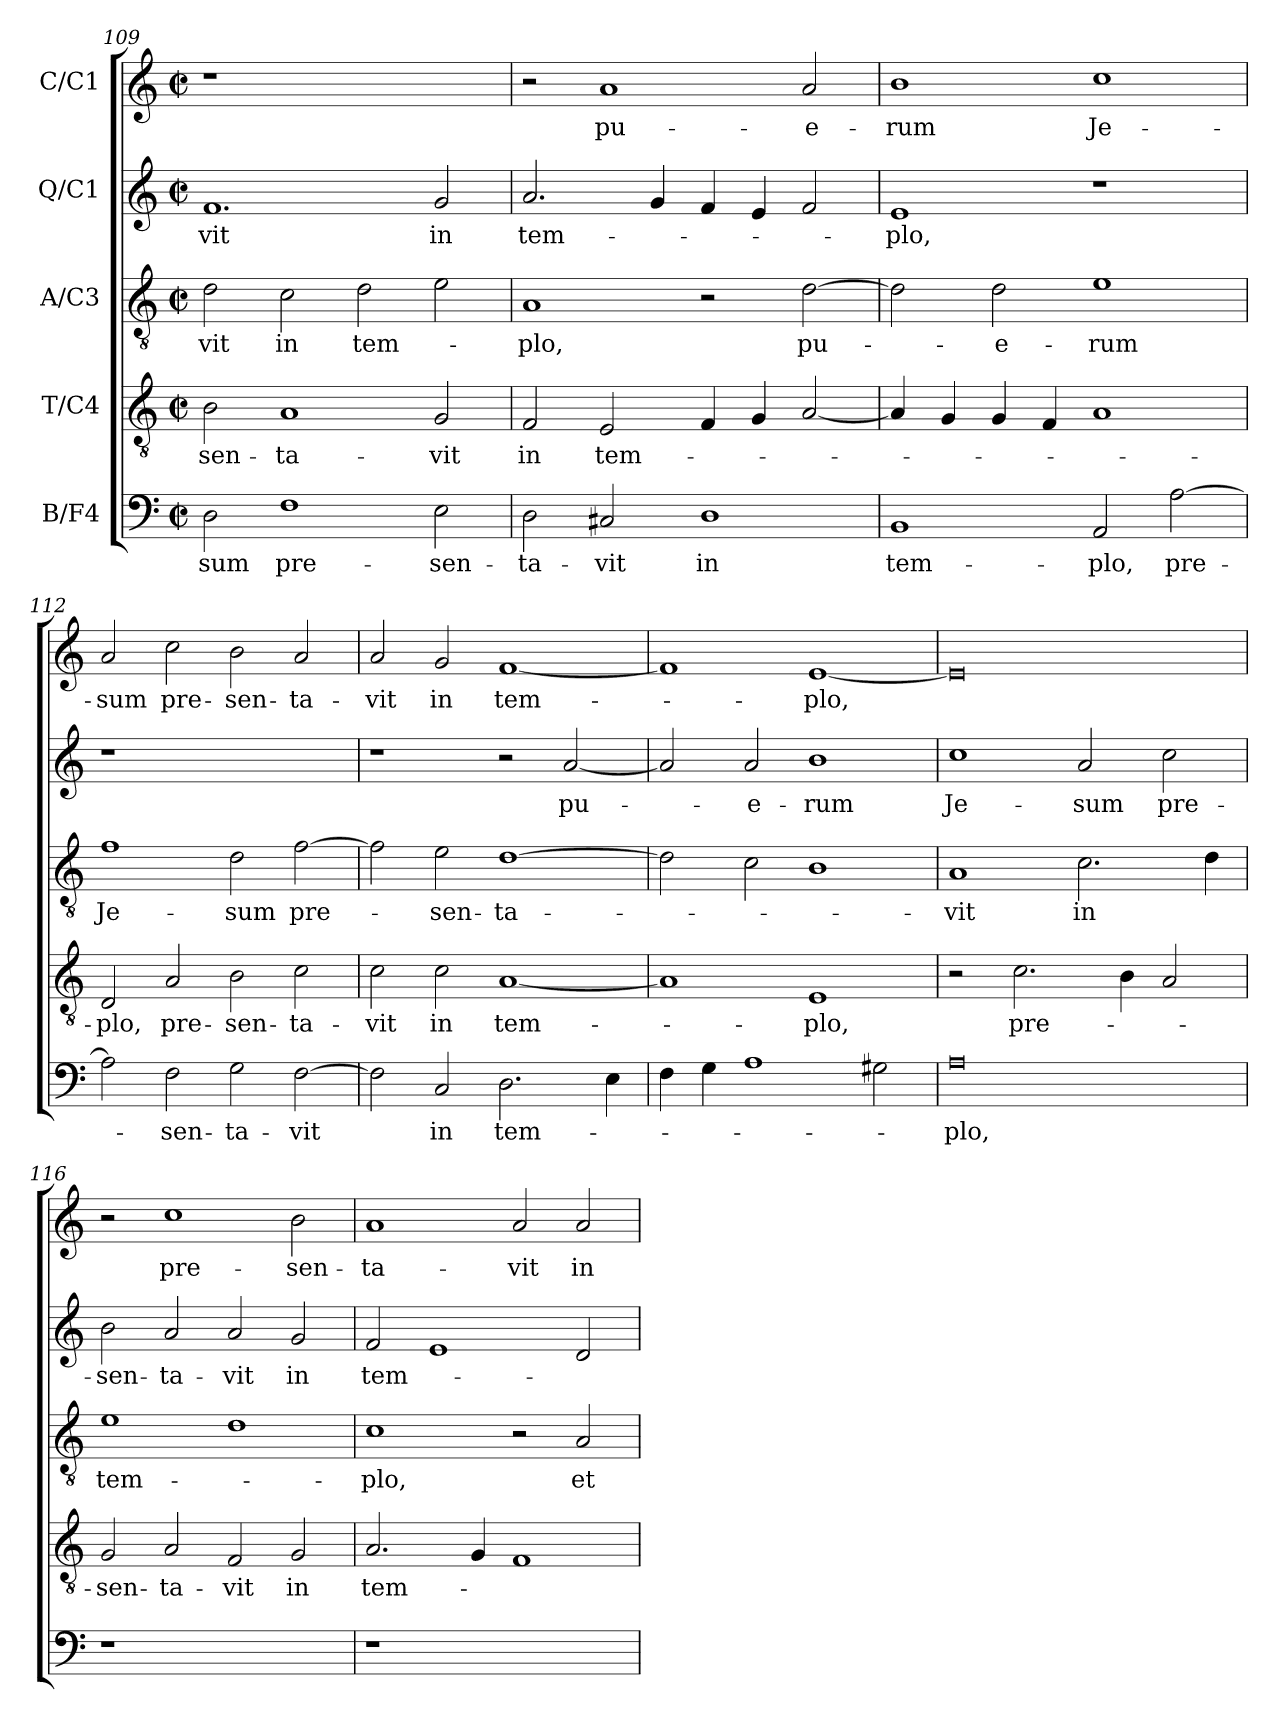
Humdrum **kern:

**kern	**text	**kern	**text	**kern	**text	**kern	**text	**kern	**text
*part5	*part5	*part4	*part4	*part3	*part3	*part2	*part2	*part1	*part1
*staff5	*staff5	*staff4	*staff4	*staff3	*staff3	*staff2	*staff2	*staff1	*staff1
*I"B/F4	*	*I"T/C4	*	*I"A/C3	*	*I"Q/C1	*	*I"C/C1	*
!!LO:LB:g=z
*clefF4	*	*clefGv2	*	*clefGv2	*	*clefG2	*	*clefG2	*
*k[]	*	*k[]	*	*k[]	*	*k[]	*	*k[]	*
*C:	*	*C:	*	*C:	*	*C:	*	*C:	*
*M2/2	*	*M2/2	*	*M2/2	*	*M2/2	*	*M2/2	*
*met(c|)	*	*met(c|)	*	*met(c|)	*	*met(c|)	*	*met(c|)	*
=109	=109	=109	=109	=109	=109	=109	=109	=109	=109
!	!LO:LY:b	!	!LO:LY:b	!	!LO:LY:b	!	!LO:LY:b	!	!
2D\	-sum	2B\	-sen-	2d\	-vit	1.f	-vit	1r	.
!	!LO:LY:b	!	!LO:LY:b	!	!LO:LY:b	!	!	!	!
1F	pre-	1A	-ta-	2c\	in	.	.	.	.
!	!	!	!	!	!LO:LY:b	!	!	!	!
.	.	.	.	2d\	tem-	.	.	1ryy	.
!	!LO:LY:b	!	!LO:LY:b	!	!	!	!LO:LY:b	!	!
2E\	-sen-	2G/	-vit	2e\	.	2g/	in	.	.
=110	=110	=110	=110	=110	=110	=110	=110	=110	=110
!	!LO:LY:b	!	!LO:LY:b	!	!LO:LY:b	!	!LO:LY:b	!	!
2D\	-ta-	2F/	in	1A	-plo,	2.a/	tem-	2r	.
!	!LO:LY:b	!	!LO:LY:b	!	!	!	!	!	!LO:LY:b
2C#X/	-vit	2E/	tem-	.	.	.	.	1a	pu-
.	.	.	.	.	.	4g/	.	.	.
!	!LO:LY:b	!	!	!	!	!	!	!	!
1D	in	4F/	.	2r	.	4f/	.	.	.
.	.	4G/	.	.	.	4e/	.	.	.
!	!	!	!	!	!LO:LY:b	!	!	!	!LO:LY:b
.	.	[2A/	.	[2d\	pu-	2f/	.	2a/	-e-
=111	=111	=111	=111	=111	=111	=111	=111	=111	=111
!	!LO:LY:b	!	!	!	!	!	!LO:LY:b	!	!LO:LY:b
1BB	tem-	4A/]	.	2d\]	.	1e	-plo,	1b	-rum
.	.	4G/	.	.	.	.	.	.	.
!	!	!	!	!	!LO:LY:b	!	!	!	!
.	.	4G/	.	2d\	-e-	.	.	.	.
.	.	4F/	.	.	.	.	.	.	.
!	!LO:LY:b	!	!	!	!LO:LY:b	!	!	!	!LO:LY:b
2AA/	-plo,	1A	.	1e	-rum	1r	.	1cc	Je-
!	!LO:LY:b	!	!	!	!	!	!	!	!
[2A\	pre-	.	.	.	.	.	.	.	.
=112	=112	=112	=112	=112	=112	=112	=112	=112	=112
!	!	!	!LO:LY:b	!	!LO:LY:b	!	!	!	!LO:LY:b
2A\]	.	2D/	-plo,	1f	Je-	1r	.	2a/	-sum
!	!LO:LY:b	!	!LO:LY:b	!	!	!	!	!	!LO:LY:b
2F\	-sen-	2A/	pre-	.	.	.	.	2cc\	pre-
!	!LO:LY:b	!	!LO:LY:b	!	!LO:LY:b	!	!	!	!LO:LY:b
2G\	-ta-	2B\	-sen-	2d\	-sum	1ryy	.	2b\	-sen-
!	!LO:LY:b	!	!LO:LY:b	!	!LO:LY:b	!	!	!	!LO:LY:b
[2F\	-vit	2c\	-ta-	[2f\	pre-	.	.	2a/	-ta-
=113	=113	=113	=113	=113	=113	=113	=113	=113	=113
!	!	!	!LO:LY:b	!	!	!	!	!	!LO:LY:b
2F\]	.	2c\	-vit	2f\]	.	1r	.	2a/	-vit
!	!LO:LY:b	!	!LO:LY:b	!	!LO:LY:b	!	!	!	!LO:LY:b
2C/	in	2c\	in	2e\	-sen-	.	.	2g/	in
!	!LO:LY:b	!	!LO:LY:b	!	!LO:LY:b	!	!	!	!LO:LY:b
2.D\	tem-	[1A	tem-	[1d	-ta-	2r	.	[1f	tem-
!	!	!	!	!	!	!	!LO:LY:b	!	!
.	.	.	.	.	.	[2a/	pu-	.	.
4E\	.	.	.	.	.	.	.	.	.
=114	=114	=114	=114	=114	=114	=114	=114	=114	=114
4F\	.	1A]	.	2d\]	.	2a/]	.	1f]	.
4G\	.	.	.	.	.	.	.	.	.
!	!	!	!	!	!	!	!LO:LY:b	!	!
1A	.	.	.	2c\	.	2a/	-e-	.	.
!	!	!	!LO:LY:b	!	!	!	!LO:LY:b	!	!LO:LY:b
.	.	1E	-plo,	1B	.	1b	-rum	[1e	-plo,
2G#X\	.	.	.	.	.	.	.	.	.
!!LO:LB:g=z
=115	=115	=115	=115	=115	=115	=115	=115	=115	=115
!	!LO:LY:b	!	!	!	!LO:LY:b	!	!LO:LY:b	!	!
0A	-plo,	2r	.	1A	-vit	1cc	Je-	0e]	.
!	!	!	!LO:LY:b	!	!	!	!	!	!
.	.	2.c\	pre-	.	.	.	.	.	.
!	!	!	!	!	!LO:LY:b	!	!LO:LY:b	!	!
.	.	.	.	2.c\	in	2a/	-sum	.	.
.	.	4B\	.	.	.	.	.	.	.
!	!	!	!	!	!	!	!LO:LY:b	!	!
.	.	2A/	.	.	.	2cc\	pre-	.	.
.	.	.	.	4d\	.	.	.	.	.
=116	=116	=116	=116	=116	=116	=116	=116	=116	=116
!	!	!	!LO:LY:b	!	!LO:LY:b	!	!LO:LY:b	!	!
1r	.	2G/	-sen-	1e	tem-	2b\	-sen-	2r	.
!	!	!	!LO:LY:b	!	!	!	!LO:LY:b	!	!LO:LY:b
.	.	2A/	-ta-	.	.	2a/	-ta-	1cc	pre-
!	!	!	!LO:LY:b	!	!	!	!LO:LY:b	!	!
1ryy	.	2F/	-vit	1d	.	2a/	-vit	.	.
!	!	!	!LO:LY:b	!	!	!	!LO:LY:b	!	!LO:LY:b
.	.	2G/	in	.	.	2g/	in	2b\	-sen-
=117	=117	=117	=117	=117	=117	=117	=117	=117	=117
!	!	!	!LO:LY:b	!	!LO:LY:b	!	!LO:LY:b	!	!LO:LY:b
1r	.	2.A/	tem-	1c	-plo,	2f/	tem-	1a	-ta-
.	.	.	.	.	.	1e	.	.	.
.	.	4G/	.	.	.	.	.	.	.
!	!	!	!	!	!	!	!	!	!LO:LY:b
1ryy	.	1F	.	2r	.	.	.	2a/	-vit
!	!	!	!	!	!LO:LY:b	!	!	!	!LO:LY:b
.	.	.	.	2A/	et	2d/	.	2a/	in
=	=	=	=	=	=	=	=	=	=
*-	*-	*-	*-	*-	*-	*-	*-	*-	*-
